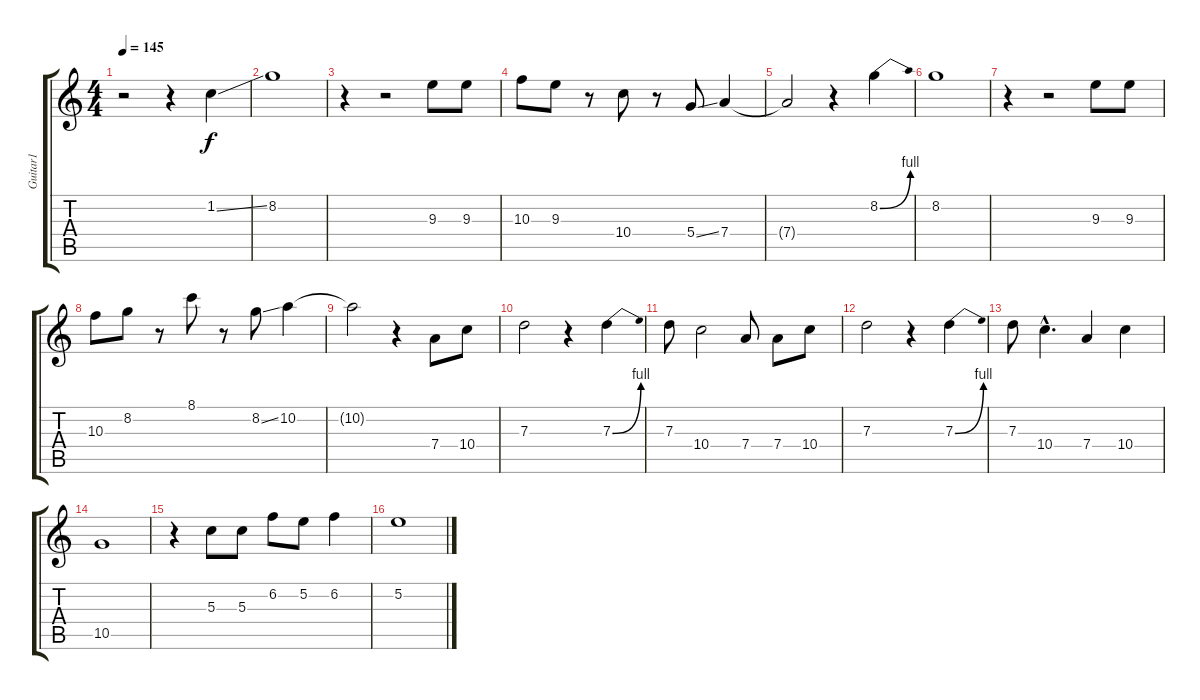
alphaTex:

\track ("Guitar1" "Guitar1") {instrument distortionguitar}
\staff {score tabs}
\tuning (E4 B3 G3 D3 A2 E2) {hide}
\ts (4 4)
\tempo 145
\clef g2
\ks c
r.2{dy f instrument distortionguitar} r.4 1.2{ss}.4{instrument electricguitarjazz} |
8.2.1 |
r.4 r.2 9.3.8 9.3.8 |
10.3.8 9.3.8 r.8 10.4.8 r.8 5.4{ss}.8 7.4.4 |
7.4{t}.2 r.4 8.2{be (bend 0 0 60 4)}.4 |
8.2.1 |
r.4 r.2 9.3.8 9.3.8 |
10.3.8 8.2.8 r.8 8.1.8 r.8 8.2{ss}.8 10.2.4 |
10.2{t}.2 r.4 7.4.8 10.4.8 |
7.3.2 r.4 7.3{be (bend 0 0 60 4)}.4 |
7.3.8 10.4.2 7.4.8 7.4.8 10.4.8 |
7.3.2 r.4 7.3{be (bend 0 0 60 4)}.4 |
7.3.8 10.4{hac}.4{d} 7.4.4 10.4.4 |
10.5.1 |
r.4 5.3.8 5.3.8 6.2.8 5.2.8 6.2.4 |
5.2.1
